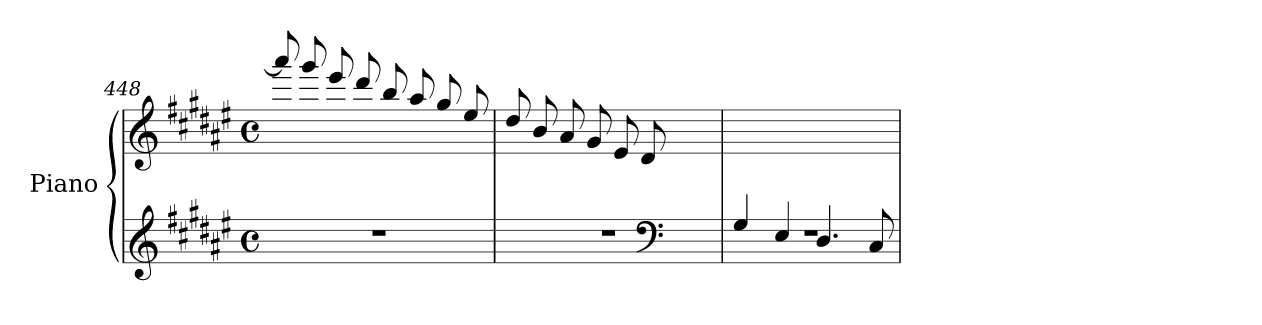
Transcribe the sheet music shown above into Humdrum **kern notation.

**kern	**kern
*part1	*part1
*staff2	*staff1
*I"Piano	*
*I'Pno	*
*clefG2	*clefG2
*k[f#c#g#d#a#e#]	*k[f#c#g#d#a#e#]
*M4/4	*M4/4
*met(c)	*met(c)
=448	=448
1r	8aaa#/L]
.	8ggg#/
.	8eee#/
.	8ddd#/
.	8bb/
.	8aa#/
.	8gg#/
.	8ee#/
=449	=449
*^	*
*	*^	*
2.ryy	1r	2.ryy	8dd#/
.	.	.	8b/
.	.	.	8a#/
.	.	.	8g#/
.	.	.	8e#/
.	.	.	8d#/
*clefF4	*	*	*
8B/	.	4ryy	4ryy
8A#/J	.	.	.
*	*v	*v	*
=450	=450	=450
4G#/	1rF	1ryy
4E#/	.	.
4.D#/	.	.
8C#/	.	.
*v	*v	*
=	=
*-	*-
